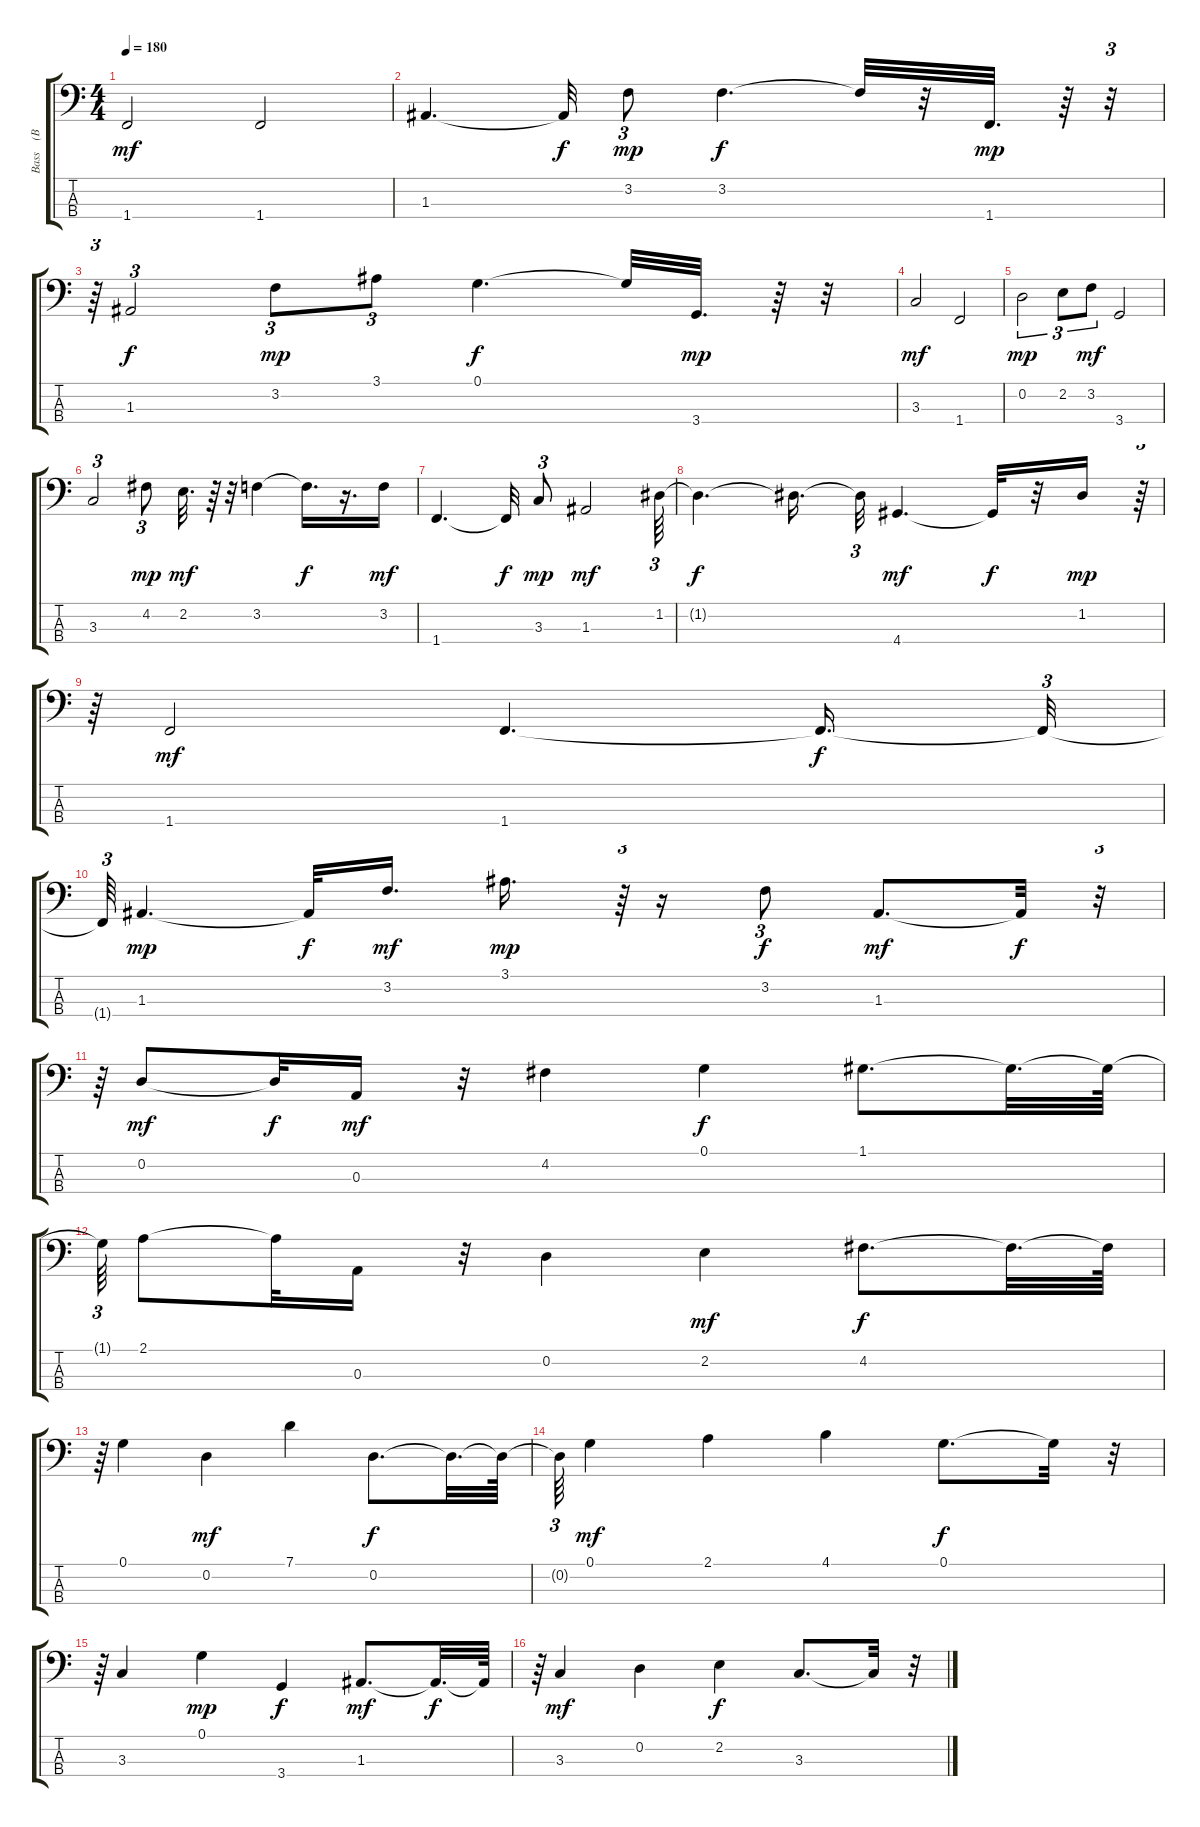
\track ("Bass    (BB)" "Bass    (B") {instrument acousticbass}
\staff {score tabs}
\tuning (G2 D2 A1 E1) {hide}
\ts (4 4)
\tempo 180
\clef f4
\ks c
1.4.2{dy mf} 1.4.2 |
1.3.4{d} 1.3{t}.32{dy f} 3.2.8{tu (3 2) dy mp} 3.2.4{d dy f} 3.2{t}.32 r.32 1.4.32{d dy mp} r.64 r.32{tu (3 2)} |
r.64{tu (3 2)} 1.3.2{tu (3 2) dy f} 3.2.8{tu (3 2) dy mp} 3.1.8{tu (3 2)} 0.1.4{d dy f} 0.1{t}.32 3.4.32{d dy mp} r.64 r.32 |
3.3.2{dy mf} 1.4.2 |
0.2.2{tu (3 2) dy mp} 2.2.8{tu (3 2)} 3.2.8{tu (3 2) dy mf} 3.4.2 |
3.3.2{tu (3 2)} 4.2.8{tu (3 2) dy mp} 2.2.32{d dy mf} r.64 r.32 3.2.4 3.2{t}.16{d dy f} r.16{d} 3.2.16{dy mf} |
1.4.4{d} 1.4{t}.32{dy f} 3.3.8{tu (3 2) dy mp} 1.3.2{dy mf} 1.2.64{tu (3 2)} |
1.2{t}.4{d dy f} 1.2{t}.16{d} 1.2{t}.32{tu (3 2)} 4.4.4{d dy mf} 4.4{t}.32{dy f} r.32 1.2.16{dy mp} r.64{tu (3 2)} |
r.64{tu (3 2)} 1.4.2{dy mf} 1.4.4{d} 1.4{t}.16{d dy f} 1.4{t}.32{tu (3 2)} |
1.4{t}.64{tu (3 2)} 1.3.4{d dy mp} 1.3{t}.32{dy f} 3.2.16{d dy mf} 3.1.16{d dy mp} r.64{tu (3 2)} r.16 3.2.8{tu (3 2) dy f} 1.3.8{d dy mf} 1.3{t}.32{dy f} r.32{tu (3 2)} |
r.64{tu (3 2)} 0.2.8{dy mf} 0.2{t}.32{dy f} 0.3.16{dy mf} r.32 4.2.4 0.1.4{dy f} 1.1.8{d} 1.1{t}.32{d} 1.1{t}.64 |
1.1{t}.64{tu (3 2)} 2.1.8 2.1{t}.32 0.3.16 r.32 0.2.4 2.2.4{dy mf} 4.2.8{d dy f} 4.2{t}.32{d} 4.2{t}.64 |
r.64{tu (3 2)} 0.1.4 0.2.4{dy mf} 7.1.4 0.2.8{d dy f} 0.2{t}.32{d} 0.2{t}.64 |
0.2{t}.64{tu (3 2)} 0.1.4{dy mf} 2.1.4 4.1.4 0.1.8{d dy f} 0.1{t}.32 r.32{tu (3 2)} |
r.64{tu (3 2)} 3.3.4 0.1.4{dy mp} 3.4.4{dy f} 1.3.8{d dy mf} 1.3{t}.32{d dy f} 1.3{t}.64 |
r.64{tu (3 2)} 3.3.4{dy mf} 0.2.4 2.2.4{dy f} 3.3.8{d} 3.3{t}.32 r.32{tu (3 2)}
